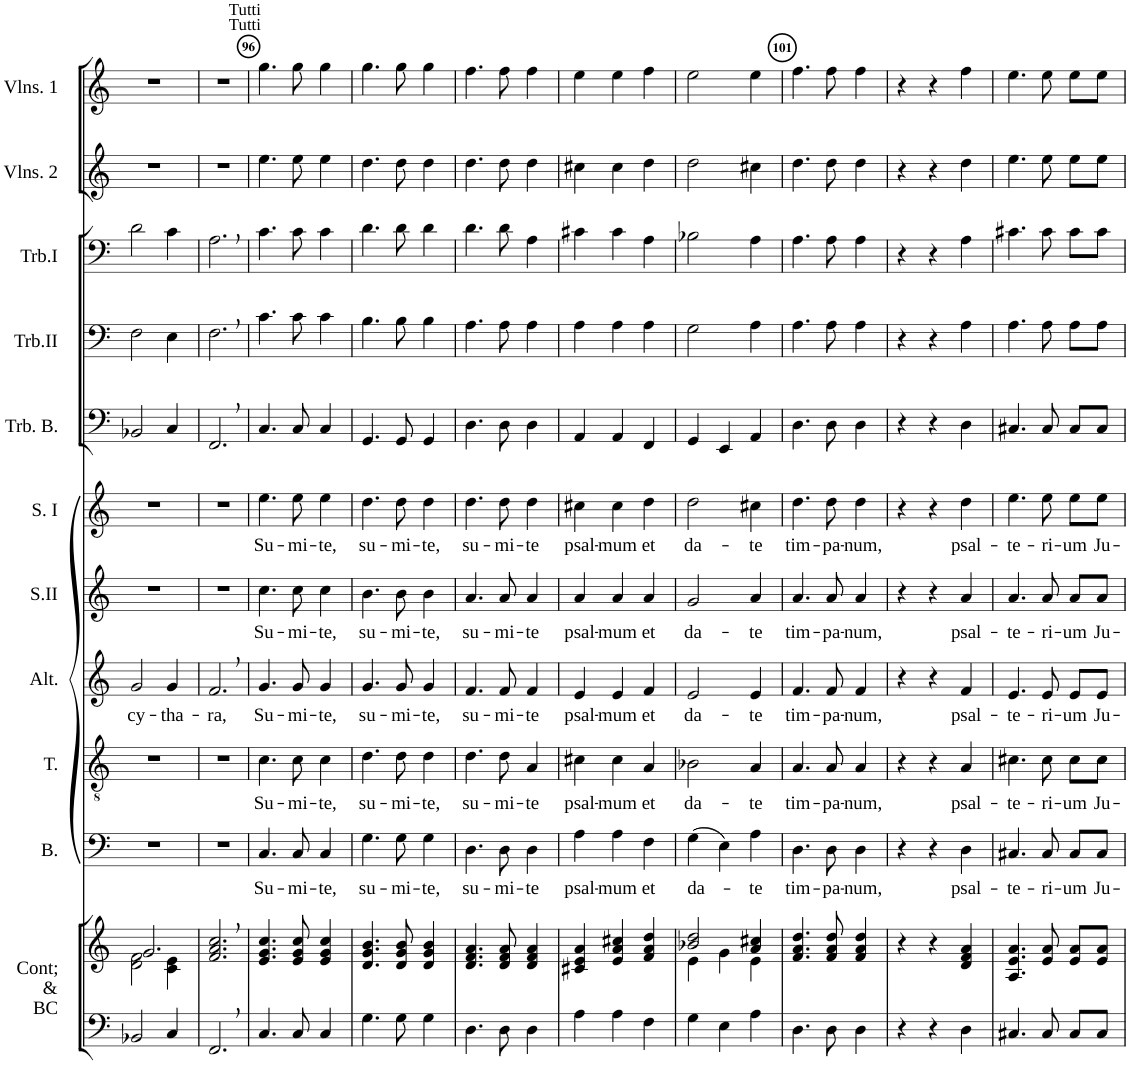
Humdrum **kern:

**kern	**kern	**kern	**text	**kern	**text	**kern	**text	**kern	**text	**kern	**text	**kern	**kern	**kern	**kern	**kern
*part11	*part11	*part10	*part10	*part9	*part9	*part8	*part8	*part7	*part7	*part6	*part6	*part5	*part4	*part3	*part2	*part1
*staff12	*staff11	*staff10	*staff10	*staff9	*staff9	*staff8	*staff8	*staff7	*staff7	*staff6	*staff6	*staff5	*staff4	*staff3	*staff2	*staff1
*I"Continuo &amp; Basse Continue	*	*I"Basse	*	*I"Ténor	*	*I"Alto	*	*I"Soprano II	*	*I"Soprane I	*	*I"Trombone Basse	*I"Trombone II	*I"Trombone I	*I"Deuxièmes Violons	*I"Premiers Violons
*I'Cont; &amp; BC	*	*I'B.	*	*I'T.	*	*I'Alt.	*	*I'S.II	*	*I'S. I	*	*I'Trb. B.	*I'Trb.II	*I'Trb.I	*I'Vlns. 2	*I'Vlns. 1
!!LO:PB:g=z
*clefF4	*clefG2	*clefF4	*	*clefGv2	*	*clefG2	*	*clefG2	*	*clefG2	*	*clefF4	*clefF4	*clefF4	*clefG2	*clefG2
*k[]	*k[]	*k[]	*	*k[]	*	*k[]	*	*k[]	*	*k[]	*	*k[]	*k[]	*k[]	*k[]	*k[]
*M3/4	*M3/4	*M3/4	*	*M3/4	*	*M3/4	*	*M3/4	*	*M3/4	*	*M3/4	*M3/4	*M3/4	*M3/4	*M3/4
=94	=94	=94	=94	=94	=94	=94	=94	=94	=94	=94	=94	=94	=94	=94	=94	=94
*	*^	*	*	*	*	*	*	*	*	*	*	*	*	*	*	*
!	!	!	!	!	!	!	!	!LO:LY:b	!	!	!	!	!	!	!	!	!
2BB-X/	2.g/	2d\ 2f\	2.r	.	2.r	.	2g/	cy-	2.r	.	2.r	.	2BB-X/	2F\	2d\	2.r	2.r
!	!	!	!	!	!	!	!	!LO:LY:b	!	!	!	!	!	!	!	!	!
4C/	.	4c\ 4e\	.	.	.	.	4g/	-tha-	.	.	.	.	4C/	4E\	4c\	.	.
=95	=95	=95	=95	=95	=95	=95	=95	=95	=95	=95	=95	=95	=95	=95	=95	=95	=95
!	!	!	!	!	!	!	!	!LO:LY:b	!	!	!	!	!	!	!	!	!
*	*v	*v	*	*	*	*	*	*	*	*	*	*	*	*	*	*	*
2.FF,/	2.f/, 2.a/, 2.cc/,	2.r	.	2.r	.	2.f,/	-ra,	2.r	.	2.r	.	2.FF,/	2.F,\	2.A,\	2.r	2.r
=96	=96	=96	=96	=96	=96	=96	=96	=96	=96	=96	=96	=96	=96	=96	=96	=96
!	!	!	!	!	!	!	!	!	!	!	!	!	!	!	!	!LO:TX:a:t=Tutti
!	!	!	!	!	!	!	!	!	!	!	!	!	!	!	!	!LO:TX:a:t=Tutti
!	!	!	!LO:LY:b	!	!LO:LY:b	!	!LO:LY:b	!	!LO:LY:b	!	!LO:LY:b	!	!	!	!	!
4.C/	4.e/ 4.g/ 4.cc/	4.C/	Su-	4.c\	Su-	4.g/	Su-	4.cc\	Su-	4.ee\	Su-	4.C/	4.c\	4.c\	4.ee\	4.gg\
!	!	!	!LO:LY:b	!	!LO:LY:b	!	!LO:LY:b	!	!LO:LY:b	!	!LO:LY:b	!	!	!	!	!
8C/	8e/ 8g/ 8cc/	8C/	-mi-	8c\	-mi-	8g/	-mi-	8cc\	-mi-	8ee\	-mi-	8C/	8c\	8c\	8ee\	8gg\
!	!	!	!LO:LY:b	!	!LO:LY:b	!	!LO:LY:b	!	!LO:LY:b	!	!LO:LY:b	!	!	!	!	!
4C/	4e/ 4g/ 4cc/	4C/	-te,	4c\	-te,	4g/	-te,	4cc\	-te,	4ee\	-te,	4C/	4c\	4c\	4ee\	4gg\
=97	=97	=97	=97	=97	=97	=97	=97	=97	=97	=97	=97	=97	=97	=97	=97	=97
!	!	!	!LO:LY:b	!	!LO:LY:b	!	!LO:LY:b	!	!LO:LY:b	!	!LO:LY:b	!	!	!	!	!
4.G\	4.d/ 4.g/ 4.b/	4.G\	su-	4.d\	su-	4.g/	su-	4.b\	su-	4.dd\	su-	4.GG/	4.B\	4.d\	4.dd\	4.gg\
!	!	!	!LO:LY:b	!	!LO:LY:b	!	!LO:LY:b	!	!LO:LY:b	!	!LO:LY:b	!	!	!	!	!
8G\	8d/ 8g/ 8b/	8G\	-mi-	8d\	-mi-	8g/	-mi-	8b\	-mi-	8dd\	-mi-	8GG/	8B\	8d\	8dd\	8gg\
!	!	!	!LO:LY:b	!	!LO:LY:b	!	!LO:LY:b	!	!LO:LY:b	!	!LO:LY:b	!	!	!	!	!
4G\	4d/ 4g/ 4b/	4G\	-te,	4d\	-te,	4g/	-te,	4b\	-te,	4dd\	-te,	4GG/	4B\	4d\	4dd\	4gg\
=98	=98	=98	=98	=98	=98	=98	=98	=98	=98	=98	=98	=98	=98	=98	=98	=98
!	!	!	!LO:LY:b	!	!LO:LY:b	!	!LO:LY:b	!	!LO:LY:b	!	!LO:LY:b	!	!	!	!	!
4.D\	4.d/ 4.f/ 4.a/	4.D\	su-	4.d\	su-	4.f/	su-	4.a/	su-	4.dd\	su-	4.D\	4.A\	4.d\	4.dd\	4.ff\
!	!	!	!LO:LY:b	!	!LO:LY:b	!	!LO:LY:b	!	!LO:LY:b	!	!LO:LY:b	!	!	!	!	!
8D\	8d/ 8f/ 8a/	8D\	-mi-	8d\	-mi-	8f/	-mi-	8a/	-mi-	8dd\	-mi-	8D\	8A\	8d\	8dd\	8ff\
!	!	!	!LO:LY:b	!	!LO:LY:b	!	!LO:LY:b	!	!LO:LY:b	!	!LO:LY:b	!	!	!	!	!
4D\	4d/ 4f/ 4a/	4D\	-te	4A/	-te	4f/	-te	4a/	-te	4dd\	-te	4D\	4A\	4A\	4dd\	4ff\
=99	=99	=99	=99	=99	=99	=99	=99	=99	=99	=99	=99	=99	=99	=99	=99	=99
!	!	!	!LO:LY:b	!	!LO:LY:b	!	!LO:LY:b	!	!LO:LY:b	!	!LO:LY:b	!	!	!	!	!
4A\	4c#X/ 4e/ 4a/	4A\	psal-	4c#X\	psal-	4e/	psal-	4a/	psal-	4cc#X\	psal-	4AA/	4A\	4c#X\	4cc#X\	4ee\
!	!	!	!LO:LY:b	!	!LO:LY:b	!	!LO:LY:b	!	!LO:LY:b	!	!LO:LY:b	!	!	!	!	!
4A\	4e/ 4a/ 4cc#X/	4A\	-mum	4c#\	-mum	4e/	-mum	4a/	-mum	4cc#\	-mum	4AA/	4A\	4c#\	4cc#\	4ee\
!	!	!	!LO:LY:b	!	!LO:LY:b	!	!LO:LY:b	!	!LO:LY:b	!	!LO:LY:b	!	!	!	!	!
4F\	4f/ 4a/ 4dd/	4F\	et	4A/	et	4f/	et	4a/	et	4dd\	et	4FF/	4A\	4A\	4dd\	4ff\
=100	=100	=100	=100	=100	=100	=100	=100	=100	=100	=100	=100	=100	=100	=100	=100	=100
*	*^	*	*	*	*	*	*	*	*	*	*	*	*	*	*	*
!	!	!	!	!LO:LY:b	!	!LO:LY:b	!	!LO:LY:b	!	!LO:LY:b	!	!LO:LY:b	!	!	!	!	!
4G\	2b-X/ 2dd/	4e\	(4G\	da-	2B-X\	da-	2e/	da-	2g/	da-	2dd\	da-	4GG/	2G\	2B-X\	2dd\	2ee\
4E\	.	4g\	4E\)	.	.	.	.	.	.	.	.	.	4EE/	.	.	.	.
!	!	!	!	!LO:LY:b	!	!LO:LY:b	!	!LO:LY:b	!	!LO:LY:b	!	!LO:LY:b	!	!	!	!	!
4A\	4a/ 4cc#X/	4e\	4A\	-te	4A/	-te	4e/	-te	4a/	-te	4cc#X\	-te	4AA/	4A\	4A\	4cc#X\	4ee\
=101	=101	=101	=101	=101	=101	=101	=101	=101	=101	=101	=101	=101	=101	=101	=101	=101	=101
!	!	!	!	!LO:LY:b	!	!LO:LY:b	!	!LO:LY:b	!	!LO:LY:b	!	!LO:LY:b	!	!	!	!	!
*	*v	*v	*	*	*	*	*	*	*	*	*	*	*	*	*	*	*
4.D\	4.f/ 4.a/ 4.dd/	4.D\	tim-	4.A/	tim-	4.f/	tim-	4.a/	tim-	4.dd\	tim-	4.D\	4.A\	4.A\	4.dd\	4.ff\
!	!	!	!LO:LY:b	!	!LO:LY:b	!	!LO:LY:b	!	!LO:LY:b	!	!LO:LY:b	!	!	!	!	!
8D\	8f/ 8a/ 8dd/	8D\	-pa-	8A/	-pa-	8f/	-pa-	8a/	-pa-	8dd\	-pa-	8D\	8A\	8A\	8dd\	8ff\
!	!	!	!LO:LY:b	!	!LO:LY:b	!	!LO:LY:b	!	!LO:LY:b	!	!LO:LY:b	!	!	!	!	!
4D\	4f/ 4a/ 4dd/	4D\	-num,	4A/	-num,	4f/	-num,	4a/	-num,	4dd\	-num,	4D\	4A\	4A\	4dd\	4ff\
=102	=102	=102	=102	=102	=102	=102	=102	=102	=102	=102	=102	=102	=102	=102	=102	=102
4r	4r	4r	.	4r	.	4r	.	4r	.	4r	.	4r	4r	4r	4r	4r
4r	4r	4r	.	4r	.	4r	.	4r	.	4r	.	4r	4r	4r	4r	4r
!	!	!	!LO:LY:b	!	!LO:LY:b	!	!LO:LY:b	!	!LO:LY:b	!	!LO:LY:b	!	!	!	!	!
4D\	4d/ 4f/ 4a/	4D\	psal-	4A/	psal-	4f/	psal-	4a/	psal-	4dd\	psal-	4D\	4A\	4A\	4dd\	4ff\
=103	=103	=103	=103	=103	=103	=103	=103	=103	=103	=103	=103	=103	=103	=103	=103	=103
!	!	!	!LO:LY:b	!	!LO:LY:b	!	!LO:LY:b	!	!LO:LY:b	!	!LO:LY:b	!	!	!	!	!
4.C#X/	4.A/ 4.e/ 4.a/	4.C#X/	-te-	4.c#X\	-te-	4.e/	-te-	4.a/	-te-	4.ee\	-te-	4.C#X/	4.A\	4.c#X\	4.ee\	4.ee\
!	!	!	!LO:LY:b	!	!LO:LY:b	!	!LO:LY:b	!	!LO:LY:b	!	!LO:LY:b	!	!	!	!	!
8C#/	8e/ 8a/	8C#/	-ri-	8c#\	-ri-	8e/	-ri-	8a/	-ri-	8ee\	-ri-	8C#/	8A\	8c#\	8ee\	8ee\
!	!	!	!LO:LY:b	!	!LO:LY:b	!	!LO:LY:b	!	!LO:LY:b	!	!LO:LY:b	!	!	!	!	!
8C#/L	8e/ 8a/L	8C#/L	-um	8c#\L	-um	8e/L	-um	8a/L	-um	8ee\L	-um	8C#/L	8A\L	8c#\L	8ee\L	8ee\L
!	!	!	!LO:LY:b	!	!LO:LY:b	!	!LO:LY:b	!	!LO:LY:b	!	!LO:LY:b	!	!	!	!	!
8C#/J	8e/ 8a/J	8C#/J	Ju-	8c#\J	Ju-	8e/J	Ju-	8a/J	Ju-	8ee\J	Ju-	8C#/J	8A\J	8c#\J	8ee\J	8ee\J
=	=	=	=	=	=	=	=	=	=	=	=	=	=	=	=	=
*-	*-	*-	*-	*-	*-	*-	*-	*-	*-	*-	*-	*-	*-	*-	*-	*-
